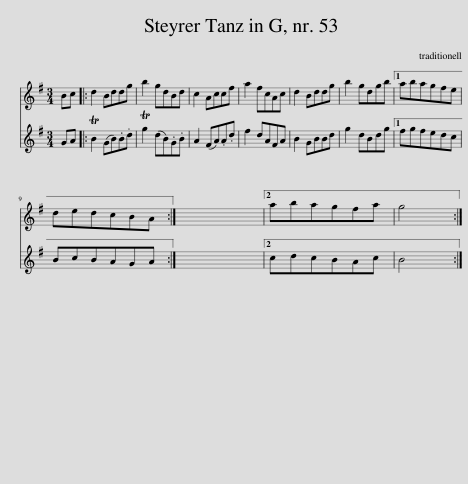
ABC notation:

X:1
%%score 1 2
L:1/8
M:3/4
I:linebreak $
K:G
V:1 treble
V:2 treble
V:1
 Bc |: d2 Bddg | b2 gdBd | c2 Accf | a2 fcAc | %5
 d2 Bddg | b2 gdgb |1 abagfe |$ dedcBA :| x6 |2 %10
 abagfa | g4 :| %12
V:2
 GA |: TB2 (GB).B.d | Tg2 (dB).G.B | A2 (FA).A.d | f2 dAFA | %5
 B2 GBBd | g2 dBdg |1 fgfedc |$ BcBAGA :| x6 |2 %10
 cdcBAc | B4 :| %12
